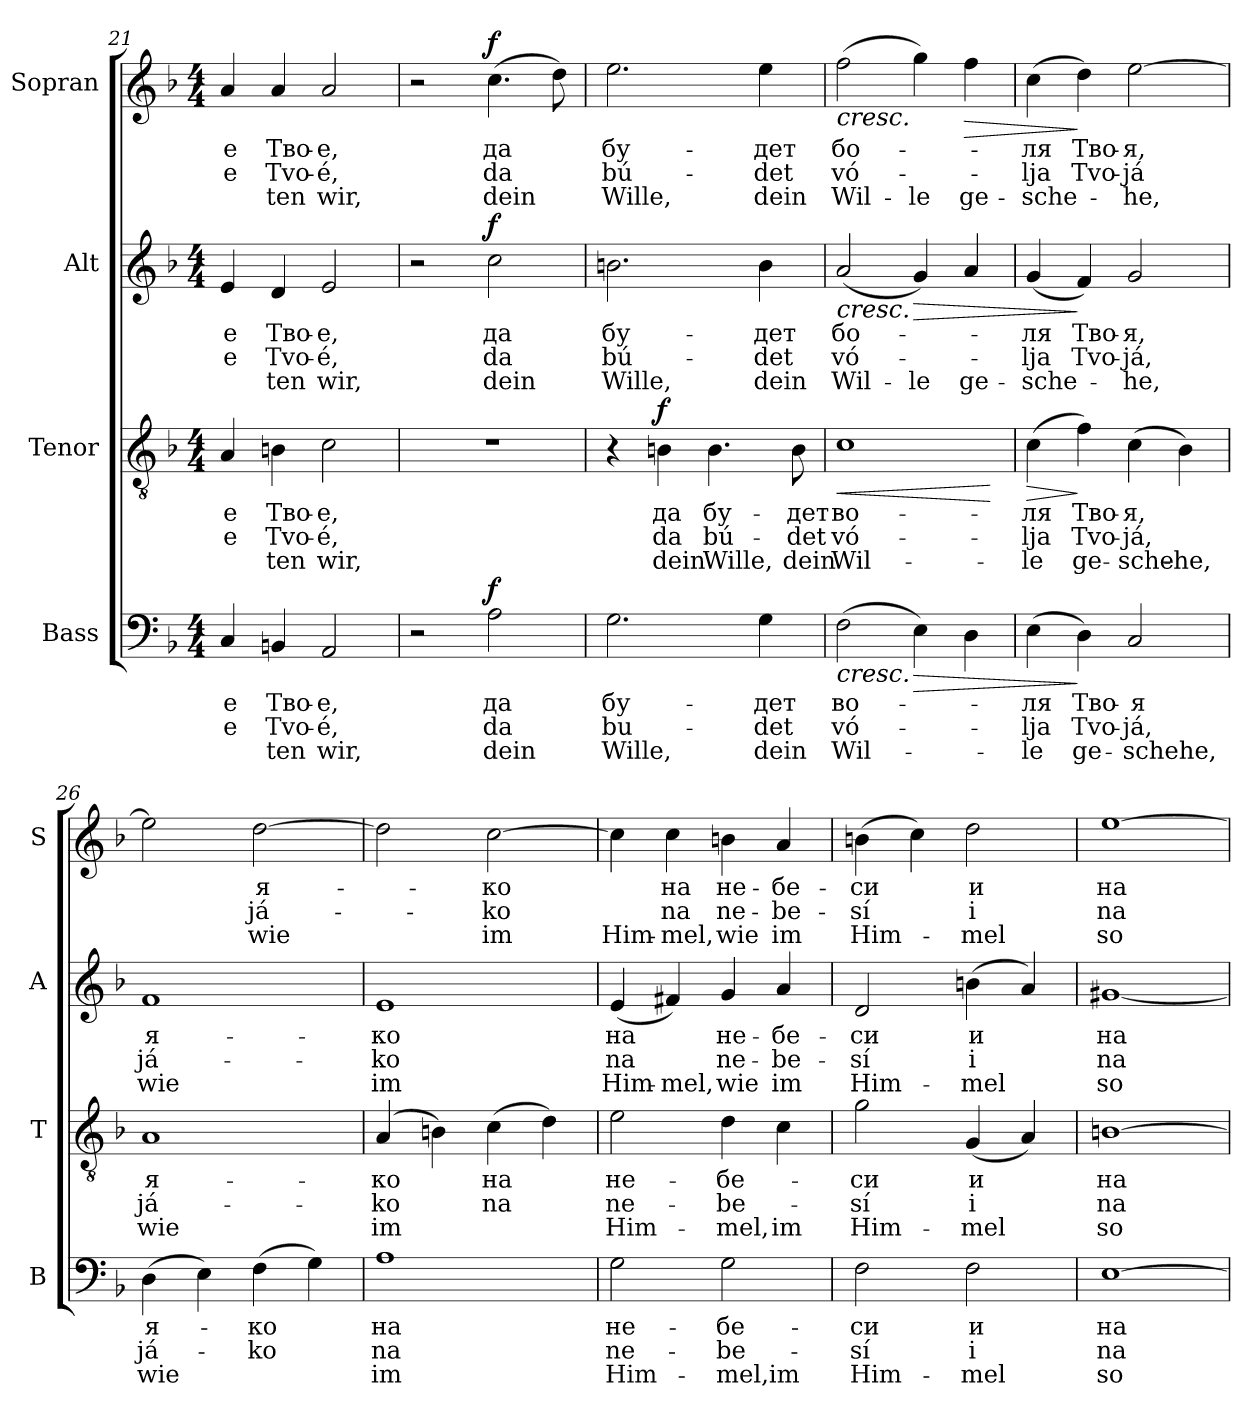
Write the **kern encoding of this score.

**kern	**text	**text	**text	**dynam	**kern	**text	**text	**text	**dynam	**kern	**text	**text	**text	**dynam	**kern	**text	**text	**text	**dynam
*part4	*part4	*part4	*part4	*part4	*part3	*part3	*part3	*part3	*part3	*part2	*part2	*part2	*part2	*part2	*part1	*part1	*part1	*part1	*part1
*staff4	*staff4	*staff4	*staff4	*staff4	*staff3	*staff3	*staff3	*staff3	*staff3	*staff2	*staff2	*staff2	*staff2	*staff2	*staff1	*staff1	*staff1	*staff1	*staff1
*I"Bass	*	*	*	*	*I"Tenor	*	*	*	*	*I"Alt	*	*	*	*	*I"Sopran	*	*	*	*
*I'B	*	*	*	*	*I'T	*	*	*	*	*I'A	*	*	*	*	*I'S	*	*	*	*
*clefF4	*	*	*	*	*clefGv2	*	*	*	*	*clefG2	*	*	*	*	*clefG2	*	*	*	*
*k[b-]	*	*	*	*	*k[b-]	*	*	*	*	*k[b-]	*	*	*	*	*k[b-]	*	*	*	*
*F:	*	*	*	*	*F:	*	*	*	*	*F:	*	*	*	*	*F:	*	*	*	*
*M4/4	*	*	*	*	*M4/4	*	*	*	*	*M4/4	*	*	*	*	*M4/4	*	*	*	*
=21	=21	=21	=21	=21	=21	=21	=21	=21	=21	=21	=21	=21	=21	=21	=21	=21	=21	=21	=21
!	!LO:LY:b	!LO:LY:b	!	!	!	!LO:LY:b	!LO:LY:b	!	!	!	!LO:LY:b	!LO:LY:b	!	!	!	!LO:LY:b	!LO:LY:b	!	!
4C/	-е	-e	.	.	4A/	-е	-e	.	.	4e/	-е	-e	.	.	4a/	-е	-e	.	.
!	!LO:LY:b	!LO:LY:b	!LO:LY:b	!	!	!LO:LY:b	!LO:LY:b	!LO:LY:b	!	!	!LO:LY:b	!LO:LY:b	!LO:LY:b	!	!	!LO:LY:b	!LO:LY:b	!LO:LY:b	!
4BBn/	Тво-	Tvo-	-ten	.	4Bn\	Тво-	Tvo-	-ten	.	4d/	Тво-	Tvo-	-ten	.	4a/	Тво-	Tvo-	-ten	.
!	!LO:LY:b	!LO:LY:b	!LO:LY:b	!	!	!LO:LY:b	!LO:LY:b	!LO:LY:b	!	!	!LO:LY:b	!LO:LY:b	!LO:LY:b	!	!	!LO:LY:b	!LO:LY:b	!LO:LY:b	!
2AA/	-е,	-é,	wir,	.	2c\	-е,	-é,	wir,	.	2e/	-е,	-é,	wir,	.	2a/	-е,	-é,	wir,	.
=22	=22	=22	=22	=22	=22	=22	=22	=22	=22	=22	=22	=22	=22	=22	=22	=22	=22	=22	=22
2r	.	.	.	.	1r	.	.	.	.	2r	.	.	.	.	2r	.	.	.	.
!	!LO:LY:b	!LO:LY:b	!LO:LY:b	!LO:DY:a	!	!	!	!	!	!	!LO:LY:b	!LO:LY:b	!LO:LY:b	!LO:DY:a	!	!LO:LY:b	!LO:LY:b	!LO:LY:b	!LO:DY:a
2A\	да	da	dein	f	.	.	.	.	.	2cc\	да	da	dein	f	(>4.cc\	да	da	dein	f
.	.	.	.	.	.	.	.	.	.	.	.	.	.	.	8dd\)	.	.	.	.
=23	=23	=23	=23	=23	=23	=23	=23	=23	=23	=23	=23	=23	=23	=23	=23	=23	=23	=23	=23
!	!LO:LY:b	!LO:LY:b	!LO:LY:b	!	!	!	!	!	!	!	!LO:LY:b	!LO:LY:b	!LO:LY:b	!	!	!LO:LY:b	!LO:LY:b	!LO:LY:b	!
2.G\	бу-	bu-	Wille,	.	4r	.	.	.	.	2.bn\	бу-	bú-	Wille,	.	2.ee\	бу-	bú-	Wille,	.
!	!	!	!	!	!	!LO:LY:b	!LO:LY:b	!LO:LY:b	!LO:DY:a	!	!	!	!	!	!	!	!	!	!
.	.	.	.	.	4Bn\	да	da	dein	f	.	.	.	.	.	.	.	.	.	.
!	!	!	!	!	!	!LO:LY:b	!LO:LY:b	!LO:LY:b	!	!	!	!	!	!	!	!	!	!	!
.	.	.	.	.	4.B\	бу-	bú-	Wille,	.	.	.	.	.	.	.	.	.	.	.
!	!LO:LY:b	!LO:LY:b	!LO:LY:b	!	!	!	!	!	!	!	!LO:LY:b	!LO:LY:b	!LO:LY:b	!	!	!LO:LY:b	!LO:LY:b	!LO:LY:b	!
4G\	-дет	-det	dein	.	.	.	.	.	.	4b\	-дет	-det	dein	.	4ee\	-дет	-det	dein	.
!	!	!	!	!	!	!LO:LY:b	!LO:LY:b	!LO:LY:b	!	!	!	!	!	!	!	!	!	!	!
.	.	.	.	.	8B\	-дет	-det	dein	.	.	.	.	.	.	.	.	.	.	.
=24	=24	=24	=24	=24	=24	=24	=24	=24	=24	=24	=24	=24	=24	=24	=24	=24	=24	=24	=24
!	!LO:LY:b	!LO:LY:b	!LO:LY:b	!LO:HP:b	!	!LO:LY:b	!LO:LY:b	!LO:LY:b	!LO:HP:b	!	!LO:LY:b	!LO:LY:b	!LO:LY:b	!LO:HP:b	!	!LO:LY:b	!LO:LY:b	!LO:LY:b	!LO:HP:b
(>2F\	во-	vó-	Wil-	<	1c	во-	vó-	Wil-	<	(<2a/	бо-	vó-	Wil-	<	(>2ff\	бо-	vó-	Wil-	<
!	!	!	!	!LO:HP:b	!	!	!	!	!	!	!	!	!LO:LY:b	!LO:HP:b	!	!	!	!LO:LY:b	!
4E\)	.	.	.	>	.	.	.	.	.	4g/)	.	.	-le	>	4gg\)	.	.	-le	.
!	!	!	!	!	!	!	!	!	!	!	!	!	!LO:LY:b	!	!	!	!	!LO:LY:b	!LO:HP:b
4D\	.	.	.	.	.	.	.	.	.	4a/	.	.	ge-	.	4ff\	.	.	ge-	>
.	.	.	.	[	.	.	.	.	[	.	.	.	.	[	.	.	.	.	[
!!LO:PB:g=z
=25	=25	=25	=25	=25	=25	=25	=25	=25	=25	=25	=25	=25	=25	=25	=25	=25	=25	=25	=25
!	!LO:LY:b	!LO:LY:b	!LO:LY:b	!	!	!LO:LY:b	!LO:LY:b	!LO:LY:b	!LO:HP:b	!	!LO:LY:b	!LO:LY:b	!LO:LY:b	!	!	!LO:LY:b	!LO:LY:b	!LO:LY:b	!
(>4E\	-ля	-lja	-le	.	(>4c\	-ля	-lja	-le	>	(<4g/	-ля	-lja	-sche-	.	(>4cc\	-ля	-lja	-sche-	.
!	!LO:LY:b	!LO:LY:b	!LO:LY:b	!	!	!LO:LY:b	!LO:LY:b	!LO:LY:b	!	!	!LO:LY:b	!LO:LY:b	!	!	!	!LO:LY:b	!LO:LY:b	!	!
4D\)	Тво-	Tvo-	ge-	]	4f\)	Тво-	Tvo-	ge-	]	4f/)	Тво-	Tvo-	.	]	4dd\)	Тво-	Tvo-	.	]
!	!LO:LY:b	!LO:LY:b	!LO:LY:b	!	!	!LO:LY:b	!LO:LY:b	!LO:LY:b	!	!	!LO:LY:b	!LO:LY:b	!LO:LY:b	!	!	!LO:LY:b	!LO:LY:b	!LO:LY:b	!
2C/	-я	-já,	-schehe,	.	(>4c\	-я,	-já,	-sche-	.	2g/	-я,	-já,	-he,	.	[2ee\	-я,	-já	-he,	.
!	!	!	!	!	!	!	!	!LO:LY:b	!	!	!	!	!	!	!	!	!	!	!
.	.	.	.	.	4B-\)	.	.	-he,	.	.	.	.	.	.	.	.	.	.	.
=26	=26	=26	=26	=26	=26	=26	=26	=26	=26	=26	=26	=26	=26	=26	=26	=26	=26	=26	=26
!	!LO:LY:b	!LO:LY:b	!LO:LY:b	!	!	!LO:LY:b	!LO:LY:b	!LO:LY:b	!	!	!LO:LY:b	!LO:LY:b	!LO:LY:b	!	!	!	!	!	!
(>4D\	я-	já-	wie	.	1A	я-	já-	wie	.	1f	я-	já-	wie	.	2ee\]	.	.	.	.
4E\)	.	.	.	.	.	.	.	.	.	.	.	.	.	.	.	.	.	.	.
!	!LO:LY:b	!LO:LY:b	!	!	!	!	!	!	!	!	!	!	!	!	!	!LO:LY:b	!LO:LY:b	!LO:LY:b	!
(>4F\	-ко	-ko	.	.	.	.	.	.	.	.	.	.	.	.	[2dd\	я-	já-	wie	.
4G\)	.	.	.	.	.	.	.	.	.	.	.	.	.	.	.	.	.	.	.
=27	=27	=27	=27	=27	=27	=27	=27	=27	=27	=27	=27	=27	=27	=27	=27	=27	=27	=27	=27
!	!LO:LY:b	!LO:LY:b	!LO:LY:b	!	!	!LO:LY:b	!LO:LY:b	!LO:LY:b	!	!	!LO:LY:b	!LO:LY:b	!LO:LY:b	!	!	!	!	!	!
1A	на	na	im	.	(>4A/	-ко	-ko	im	.	1e	-ко	-ko	im	.	2dd\]	.	.	.	.
.	.	.	.	.	4Bn\)	.	.	.	.	.	.	.	.	.	.	.	.	.	.
!	!	!	!	!	!	!LO:LY:b	!LO:LY:b	!	!	!	!	!	!	!	!	!LO:LY:b	!LO:LY:b	!LO:LY:b	!
.	.	.	.	.	(>4c\	на	na	.	.	.	.	.	.	.	[2cc\	-ко	-ko	im	.
.	.	.	.	.	4d\)	.	.	.	.	.	.	.	.	.	.	.	.	.	.
=28	=28	=28	=28	=28	=28	=28	=28	=28	=28	=28	=28	=28	=28	=28	=28	=28	=28	=28	=28
!	!LO:LY:b	!LO:LY:b	!LO:LY:b	!	!	!LO:LY:b	!LO:LY:b	!LO:LY:b	!	!	!LO:LY:b	!LO:LY:b	!LO:LY:b	!	!	!	!	!LO:LY:b	!
2G\	не-	ne-	Him-	.	2e\	не-	ne-	Him-	.	(<4e/	на	na	Him-	.	4cc\]	.	.	Him-	.
!	!	!	!	!	!	!	!	!	!	!	!	!	!LO:LY:b	!	!	!LO:LY:b	!LO:LY:b	!LO:LY:b	!
.	.	.	.	.	.	.	.	.	.	4f#X/)	.	.	-mel,	.	4cc\	на	na	-mel,	.
!	!LO:LY:b	!LO:LY:b	!LO:LY:b	!	!	!LO:LY:b	!LO:LY:b	!LO:LY:b	!	!	!LO:LY:b	!LO:LY:b	!LO:LY:b	!	!	!LO:LY:b	!LO:LY:b	!LO:LY:b	!
2G\	-бе-	-be-	-mel,im	.	4d\	-бе-	-be-	-mel,	.	4g/	не-	ne-	wie	.	4bn\	не-	ne-	wie	.
!	!	!	!	!	!	!	!	!LO:LY:b	!	!	!LO:LY:b	!LO:LY:b	!LO:LY:b	!	!	!LO:LY:b	!LO:LY:b	!LO:LY:b	!
.	.	.	.	.	4c\	.	.	im	.	4a/	-бе-	-be-	im	.	4a/	-бе-	-be-	im	.
=29	=29	=29	=29	=29	=29	=29	=29	=29	=29	=29	=29	=29	=29	=29	=29	=29	=29	=29	=29
!	!LO:LY:b	!LO:LY:b	!LO:LY:b	!	!	!LO:LY:b	!LO:LY:b	!LO:LY:b	!	!	!LO:LY:b	!LO:LY:b	!LO:LY:b	!	!	!LO:LY:b	!LO:LY:b	!LO:LY:b	!
2F\	-си	-sí	Him-	.	2g\	-си	-sí	Him-	.	2d/	-си	-sí	Him-	.	(>4bn\	-си	-sí	Him-	.
.	.	.	.	.	.	.	.	.	.	.	.	.	.	.	4cc\)	.	.	.	.
!	!LO:LY:b	!LO:LY:b	!LO:LY:b	!	!	!LO:LY:b	!LO:LY:b	!LO:LY:b	!	!	!LO:LY:b	!LO:LY:b	!LO:LY:b	!	!	!LO:LY:b	!LO:LY:b	!LO:LY:b	!
2F\	и	i	-mel	.	(<4G/	и	i	-mel	.	(>4bn\	и	i	-mel	.	2dd\	и	i	-mel	.
.	.	.	.	.	4A/)	.	.	.	.	4a/)	.	.	.	.	.	.	.	.	.
!!LO:LB:g=z
=30	=30	=30	=30	=30	=30	=30	=30	=30	=30	=30	=30	=30	=30	=30	=30	=30	=30	=30	=30
!	!LO:LY:b	!LO:LY:b	!LO:LY:b	!	!	!LO:LY:b	!LO:LY:b	!LO:LY:b	!	!	!LO:LY:b	!LO:LY:b	!LO:LY:b	!	!	!LO:LY:b	!LO:LY:b	!LO:LY:b	!
[1E	на	na	so	.	[1Bn	на	na	so	.	[1g#X	на	na	so	.	[1ee	на	na	so	.
=	=	=	=	=	=	=	=	=	=	=	=	=	=	=	=	=	=	=	=
*-	*-	*-	*-	*-	*-	*-	*-	*-	*-	*-	*-	*-	*-	*-	*-	*-	*-	*-	*-
